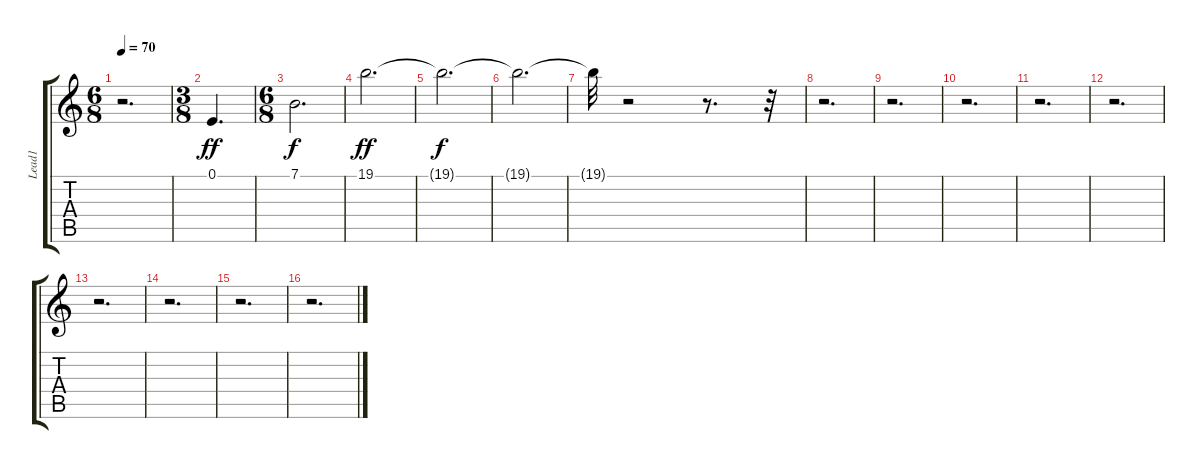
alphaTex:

\track ("Lead1" "Lead1") {instrument lead8bassandlead}
\staff {score tabs}
\tuning (E4 B3 G3 D3 A2 E2) {hide}
\ts (6 8)
\tempo 70
\clef g2
\ks c
r.2{d dy fff} |
\ts (3 8)
0.1.4{d dy ff instrument lead8bassandlead} |
\ts (6 8)
7.1.2{d dy f} |
19.1.2{d dy ff} |
19.1{t}.2{d dy f} |
19.1{t}.2{d} |
19.1{t}.32 r.2 r.8{d} r.32 |
r.2{d} |
r.2{d} |
r.2{d} |
r.2{d} |
r.2{d} |
r.2{d} |
r.2{d} |
r.2{d} |
r.2{d}
